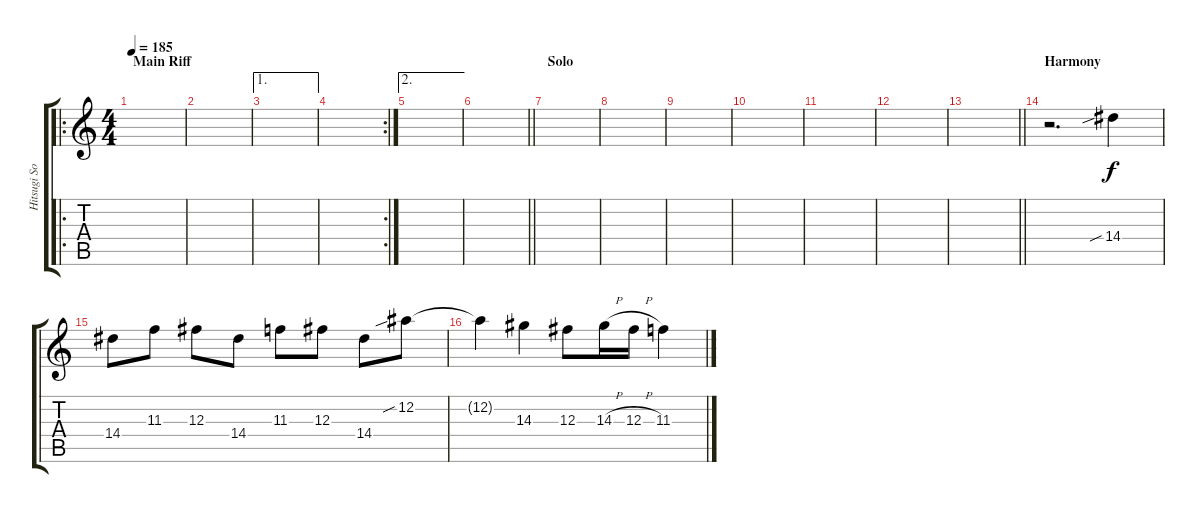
\track ("Hitsugi Solo" "Hitsugi So") {instrument distortionguitar}
\staff {score tabs}
\tuning (Eb4 Bb3 Gb3 Db3 Ab2 Eb2) {hide}
\ro
\ts (4 4)
\section ("" "Main Riff")
\tempo 185
\clef g2
\ks c
|
|
\ae 1
|
\rc 2
|
\ae 2
|
\barLineRight lightlight
|
\section ("" "Solo")
|
|
|
|
|
|
\barLineRight lightlight
|
\section ("" "Harmony")
r.2{d} 14.4{sib}.4 |
14.4.8 11.3.8 12.3.8 14.4.8 11.3.8 12.3.8 14.4.8 12.2{sib}.8 |
12.2{t}.4 14.3.4 12.3.8 14.3{h}.16 12.3{h}.16 11.3.4
